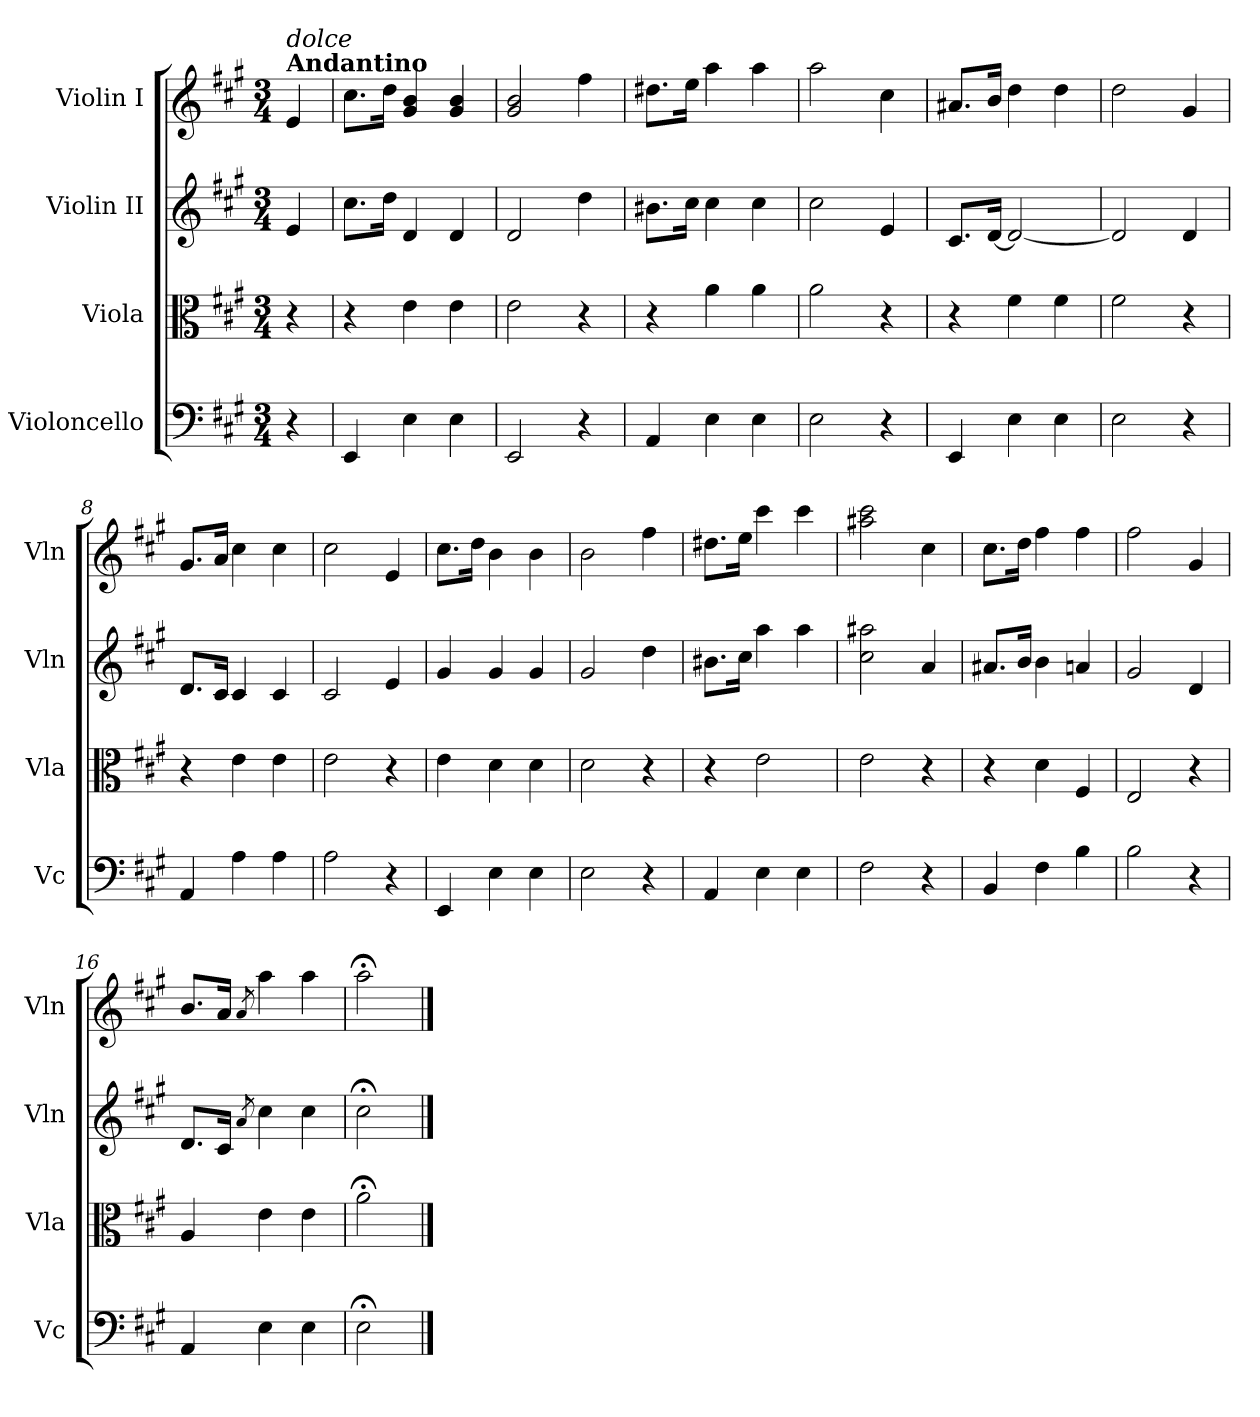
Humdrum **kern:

**kern	**kern	**kern	**kern
*part4	*part3	*part2	*part1
*staff4	*staff3	*staff2	*staff1
*I"Violoncello	*I"Viola	*I"Violin II	*I"Violin I
*I'Vc	*I'Vla	*I'Vln	*I'Vln
*clefF4	*clefC3	*clefG2	*clefG2
*k[f#c#g#]	*k[f#c#g#]	*k[f#c#g#]	*k[f#c#g#]
*M3/4	*M3/4	*M3/4	*M3/4
*MM90	*MM90	*MM90	*MM90
=1	=1	=1	=1
!	!	!	!LO:TX:a:B:t=Andantino
!	!	!	!LO:TX:a:i:t=dolce
4r	4r	4e/	4e/
=2	=2	=2	=2
4EE/	4r	8.cc#\L	8.cc#\L
.	.	16dd\Jk	16dd\Jk
4E\	4e\	4d/	4g#/ 4b/
4E\	4e\	4d/	4g#/ 4b/
=3	=3	=3	=3
2EE/	2e\	2d/	2g#/ 2b/
4r	4r	4dd\	4ff#\
=4	=4	=4	=4
4AA/	4r	8.b#X\L	8.dd#X\L
.	.	16cc#\Jk	16ee\Jk
4E\	4a\	4cc#\	4aa\
4E\	4a\	4cc#\	4aa\
=5	=5	=5	=5
2E\	2a\	2cc#\	2aa\
4r	4r	4e/	4cc#\
=6	=6	=6	=6
4EE/	4r	8.c#/L	8.a#X/L
.	.	[16d/Jk	16b/Jk
4E\	4f#\	2d/_	4dd\
4E\	4f#\	.	4dd\
=7	=7	=7	=7
2E\	2f#\	2d/]	2dd\
4r	4r	4d/	4g#/
=8	=8	=8	=8
4AA/	4r	8.d/L	8.g#/L
.	.	16c#/Jk	16a/Jk
4A\	4e\	4c#/	4cc#\
4A\	4e\	4c#/	4cc#\
!!LO:LB:g=z
=9	=9	=9	=9
2A\	2e\	2c#/	2cc#\
4r	4r	4e/	4e/
=10	=10	=10	=10
4EE/	4e\	4g#/	8.cc#\L
.	.	.	16dd\Jk
4E\	4d\	4g#/	4b\
4E\	4d\	4g#/	4b\
=11	=11	=11	=11
2E\	2d\	2g#/	2b\
4r	4r	4dd\	4ff#\
=12	=12	=12	=12
4AA/	4r	8.b#X\L	8.dd#X\L
.	.	16cc#\Jk	16ee\Jk
4E\	2e\	4aa\	4ccc#\
4E\	.	4aa\	4ccc#\
=13	=13	=13	=13
2F#\	2e\	2cc#\ 2aa#X\	2aa#X\ 2ccc#\
4r	4r	4a/	4cc#\
=14	=14	=14	=14
4BB/	4r	8.a#X/L	8.cc#\L
.	.	16b/Jk	16dd\Jk
4F#\	4d\	4b\	4ff#\
4B\	4F#/	4an/	4ff#\
=15	=15	=15	=15
2B\	2E/	2g#/	2ff#\
4r	4r	4d/	4g#/
=16	=16	=16	=16
4AA/	4A/	8.d/L	8.b/L
.	.	16c#/Jk	16a/Jk
.	.	8qa/	8qa/
4E\	4e\	4cc#\	4aa\
4E\	4e\	4cc#\	4aa\
=17	=17	=17	=17
2E;<\	2a;<\	2cc#;<\	2aa;<\
==	==	==	==
*-	*-	*-	*-
